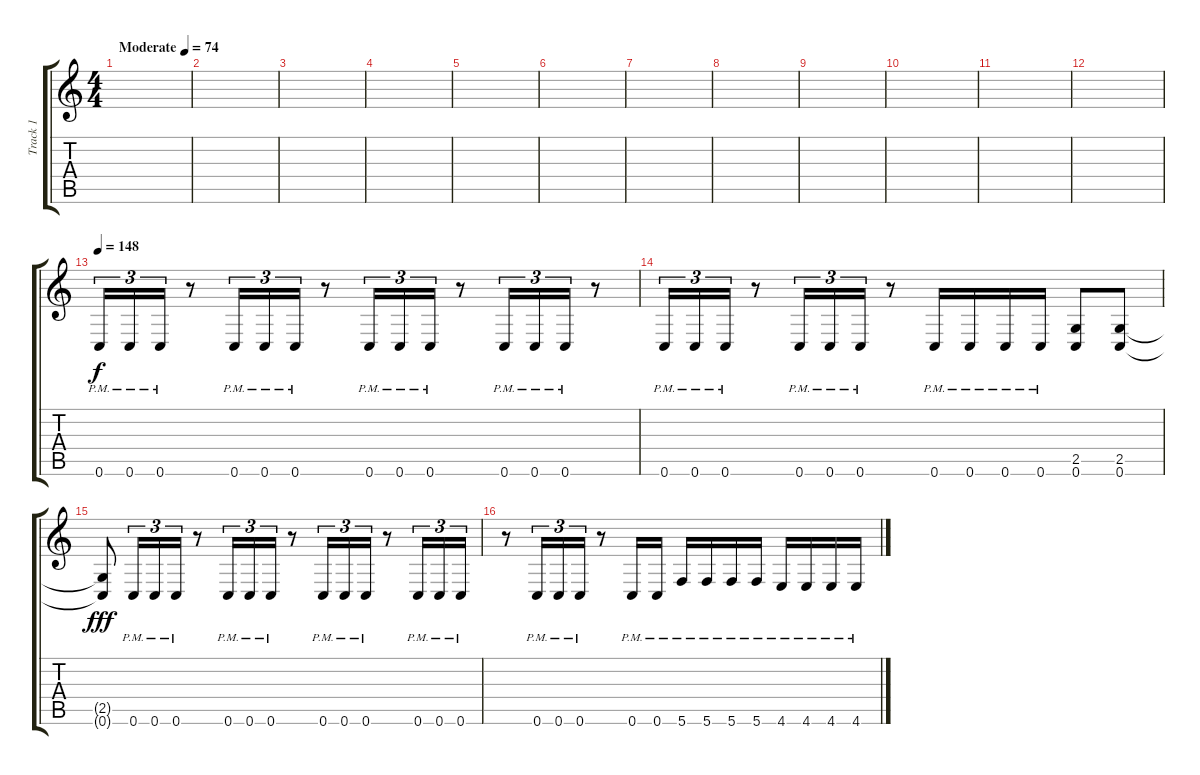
\track ("Track 1" "Track 1") {instrument distortionguitar}
\staff {score tabs}
\tuning (C4 G3 Eb3 Bb2 F2 C2) {hide}
\ts (4 4)
\tempo (74 "Moderate")
\clef g2
\ks c
|
|
|
|
|
|
|
|
|
|
|
|
\tempo 148
0.6{pm}.16{tu (3 2)} 0.6{pm}.16{tu (3 2)} 0.6{pm}.16{tu (3 2)} r.8 0.6{pm}.16{tu (3 2)} 0.6{pm}.16{tu (3 2)} 0.6{pm}.16{tu (3 2)} r.8 0.6{pm}.16{tu (3 2)} 0.6{pm}.16{tu (3 2)} 0.6{pm}.16{tu (3 2)} r.8 0.6{pm}.16{tu (3 2)} 0.6{pm}.16{tu (3 2)} 0.6{pm}.16{tu (3 2)} r.8 |
0.6{pm}.16{tu (3 2)} 0.6{pm}.16{tu (3 2)} 0.6{pm}.16{tu (3 2)} r.8 0.6{pm}.16{tu (3 2)} 0.6{pm}.16{tu (3 2)} 0.6{pm}.16{tu (3 2)} r.8 0.6{pm}.16 0.6{pm}.16 0.6{pm}.16 0.6{pm}.16 (2.5 0.6).8{dy f} (2.5 0.6).8 |
(2.5{t} 0.6{t}).8{dy fff} 0.6{pm}.16{tu (3 2)} 0.6{pm}.16{tu (3 2)} 0.6{pm}.16{tu (3 2)} r.8 0.6{pm}.16{tu (3 2)} 0.6{pm}.16{tu (3 2)} 0.6{pm}.16{tu (3 2)} r.8 0.6{pm}.16{tu (3 2)} 0.6{pm}.16{tu (3 2)} 0.6{pm}.16{tu (3 2)} r.8 0.6{pm}.16{tu (3 2)} 0.6{pm}.16{tu (3 2)} 0.6{pm}.16{tu (3 2)} |
r.8 0.6{pm}.16{tu (3 2)} 0.6{pm}.16{tu (3 2)} 0.6{pm}.16{tu (3 2)} r.8 0.6{pm}.16 0.6{pm}.16 5.6{pm}.16 5.6{pm}.16 5.6{pm}.16 5.6{pm}.16 4.6{pm}.16 4.6{pm}.16 4.6{pm}.16 4.6{pm}.16
